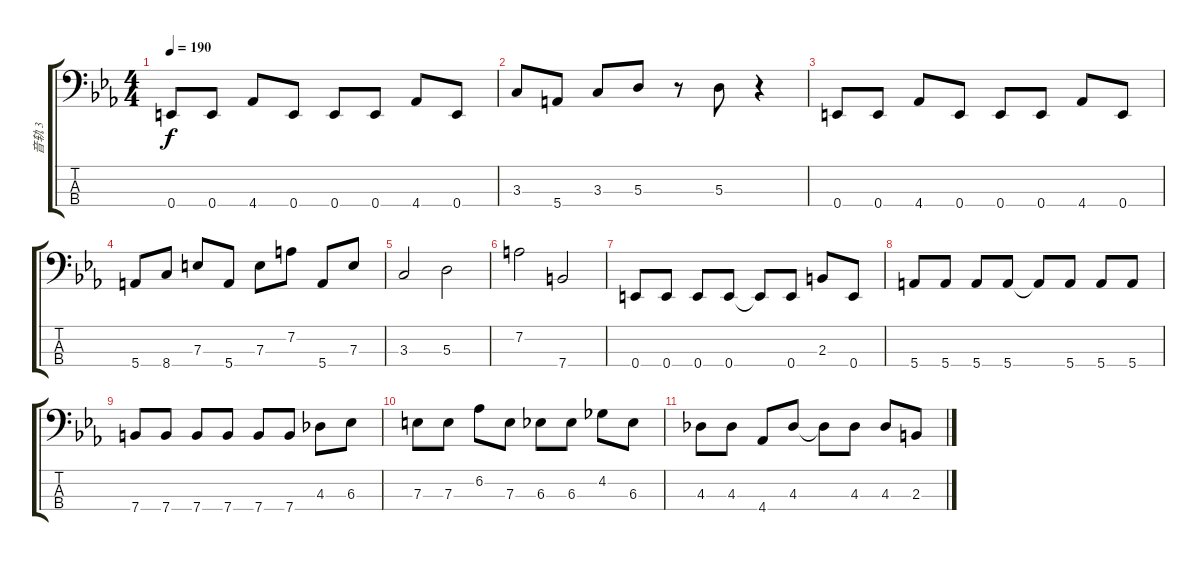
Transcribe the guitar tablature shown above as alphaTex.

\track ("音轨 3" "音轨 3") {instrument electricbasspick}
\staff {score tabs}
\tuning (G2 D2 A1 E1) {hide}
\ts (4 4)
\tempo 190
\clef f4
\ks eb
0.4.8{dy f} 0.4.8 4.4.8 0.4.8 0.4.8 0.4.8 4.4.8 0.4.8 |
3.3.8 5.4.8 3.3.8 5.3.8 r.8 5.3.8 r.4 |
0.4.8 0.4.8 4.4.8 0.4.8 0.4.8 0.4.8 4.4.8 0.4.8 |
5.4.8 8.4.8 7.3.8 5.4.8 7.3.8 7.2.8 5.4.8 7.3.8 |
3.3.2 5.3.2 |
7.2.2 7.4.2 |
0.4.8 0.4.8 0.4.8 0.4.8 0.4{t}.8 0.4.8 2.3.8 0.4.8 |
5.4.8 5.4.8 5.4.8 5.4.8 5.4{t}.8 5.4.8 5.4.8 5.4.8 |
7.4.8 7.4.8 7.4.8 7.4.8 7.4.8 7.4.8 4.3.8 6.3.8 |
7.3.8 7.3.8 6.2.8 7.3.8 6.3.8 6.3.8 4.2.8 6.3.8 |
4.3.8 4.3.8 4.4.8 4.3.8 4.3{t}.8 4.3.8 4.3.8 2.3.8
